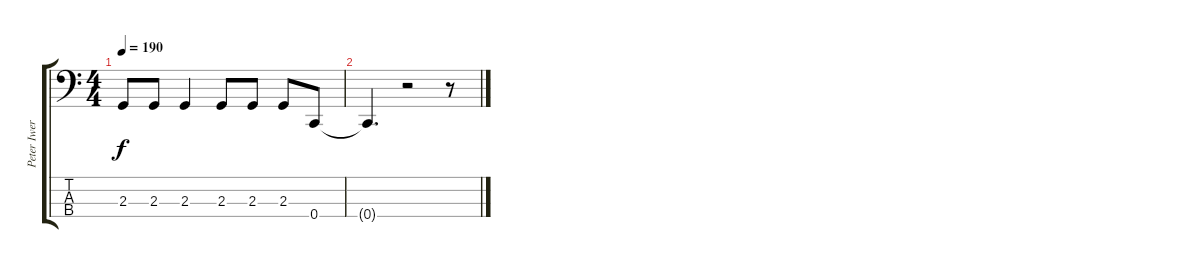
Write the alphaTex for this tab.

\track ("Peter Iwers" "Peter Iwer") {instrument electricbassfinger}
\staff {score tabs}
\tuning (Eb2 Bb1 F1 C1) {hide}
\ts (4 4)
\tempo 190
\clef f4
\ks c
2.3{t}.8{dy f} 2.3.8 2.3.4 2.3.8 2.3.8 2.3.8 0.4.8 |
0.4{t}.4{d} r.2 r.8
